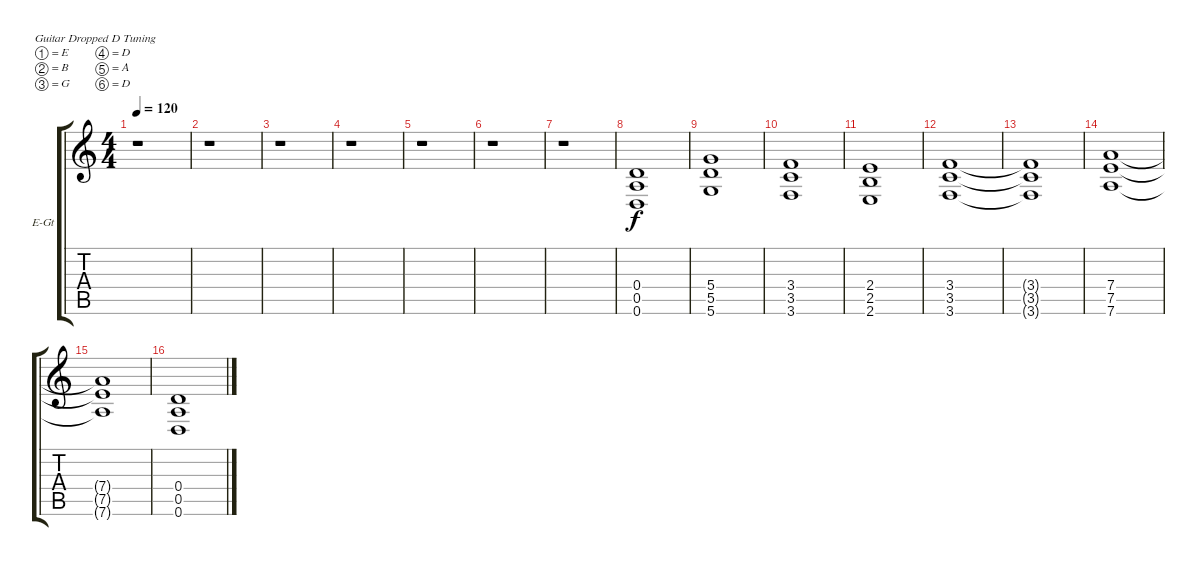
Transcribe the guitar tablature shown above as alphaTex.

\bracketExtendMode groupsimilarinstruments
\firstSystemTrackNameOrientation horizontal
\otherSystemsTrackNameOrientation horizontal
\track ("Overdriven-guitar (Richard)" "E-Gt") {instrument overdrivenguitar}
\staff {score tabs}
\tuning (E4 B3 G3 D3 A2 D2)
\ts (4 4)
\tempo 120
\clef g2
\ks c
r.1{dy f} |
r.1 |
r.1 |
r.1 |
r.1 |
r.1 |
r.1 |
(0.4 0.5 0.6).1 |
(5.4 5.5 5.6).1 |
(3.4 3.5 3.6).1 |
(2.4 2.5 2.6).1 |
(3.4 3.5 3.6).1 |
(3.4{t} 3.5{t} 3.6{t}).1 |
(7.4 7.5 7.6).1 |
(7.4{t} 7.5{t} 7.6{t}).1 |
(0.4 0.5 0.6).1
